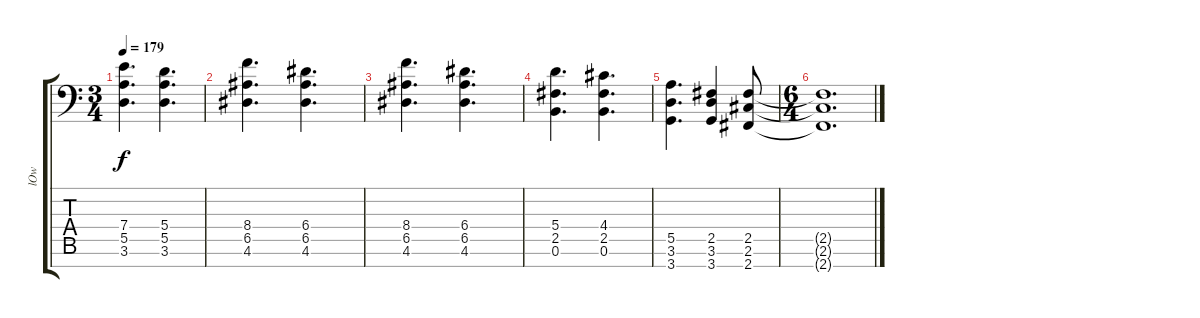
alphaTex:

\track ("lOw" "lOw") {instrument distortionguitar}
\staff {score tabs}
\tuning (B3 G3 D3 A2 E2 B1 E1) {hide}
\ts (3 4)
\tempo 179
\clef f4
\ks c
(7.4 5.5 3.6).4{d dy f} (5.4 5.5 3.6).4{d} |
(8.4 6.5 4.6).4{d} (6.4 6.5 4.6).4{d} |
(8.4 6.5 4.6).4{d} (6.4 6.5 4.6).4{d} |
(5.4 2.5 0.6).4{d} (4.4 2.5 0.6).4{d} |
(5.5 3.6 3.7).4{d} (2.5 3.6 3.7).4 (2.5 2.6 2.7).8 |
\ts (6 4)
(2.5{t} 2.6{t} 2.7{t}).1{d}
